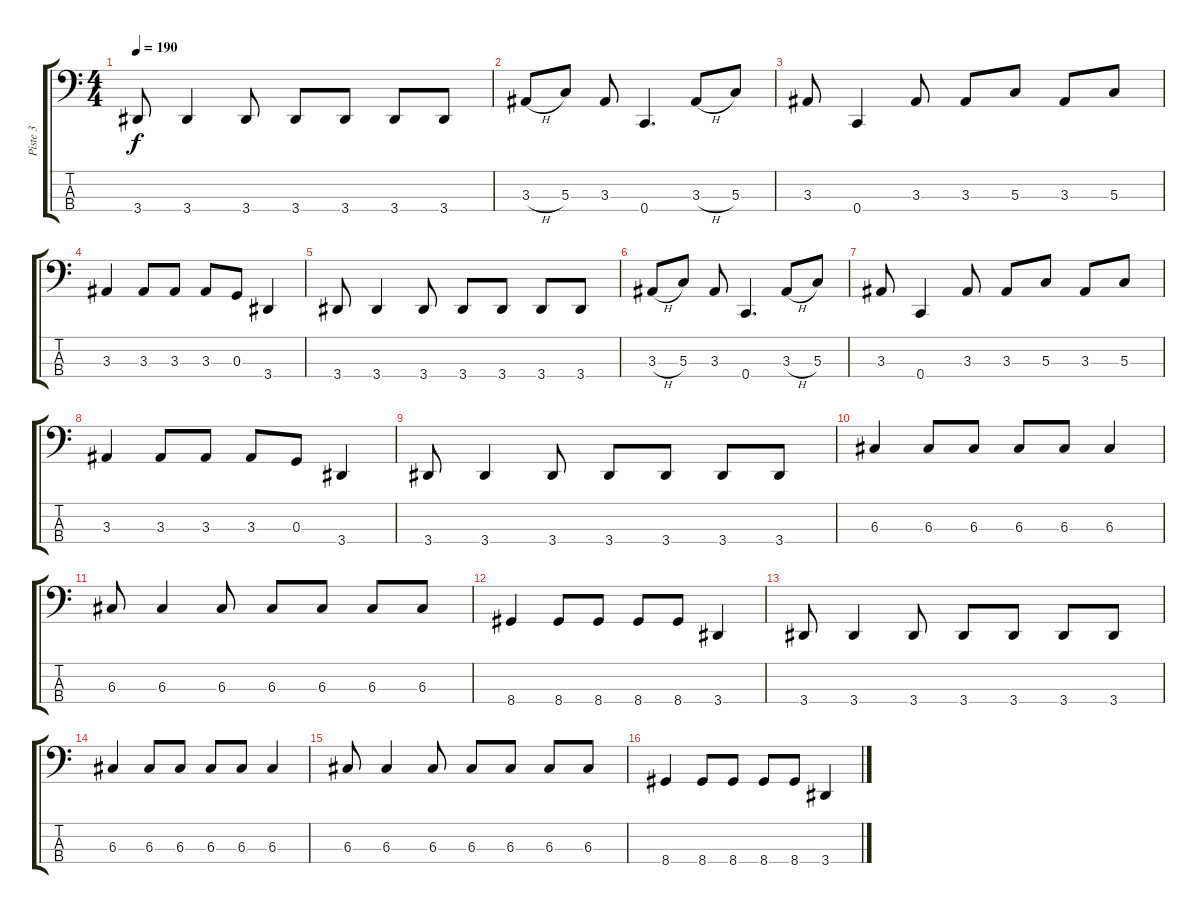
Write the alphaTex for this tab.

\track ("Piste 3" "Piste 3") {instrument electricbassfinger}
\staff {score tabs}
\tuning (F2 C2 G1 C1) {hide}
\ts (4 4)
\tempo 190
\clef f4
\ks c
3.4.8{dy f} 3.4.4 3.4.8 3.4.8 3.4.8 3.4.8 3.4.8 |
3.3{h}.8 5.3.8 3.3.8 0.4.4{d} 3.3{h}.8 5.3.8 |
3.3.8 0.4.4 3.3.8 3.3.8 5.3.8 3.3.8 5.3.8 |
3.3.4 3.3.8 3.3.8 3.3.8 0.3.8 3.4.4 |
3.4.8 3.4.4 3.4.8 3.4.8 3.4.8 3.4.8 3.4.8 |
3.3{h}.8 5.3.8 3.3.8 0.4.4{d} 3.3{h}.8 5.3.8 |
3.3.8 0.4.4 3.3.8 3.3.8 5.3.8 3.3.8 5.3.8 |
3.3.4 3.3.8 3.3.8 3.3.8 0.3.8 3.4.4 |
3.4.8 3.4.4 3.4.8 3.4.8 3.4.8 3.4.8 3.4.8 |
6.3.4 6.3.8 6.3.8 6.3.8 6.3.8 6.3.4 |
6.3.8 6.3.4 6.3.8 6.3.8 6.3.8 6.3.8 6.3.8 |
8.4.4 8.4.8 8.4.8 8.4.8 8.4.8 3.4.4 |
3.4.8 3.4.4 3.4.8 3.4.8 3.4.8 3.4.8 3.4.8 |
6.3.4 6.3.8 6.3.8 6.3.8 6.3.8 6.3.4 |
6.3.8 6.3.4 6.3.8 6.3.8 6.3.8 6.3.8 6.3.8 |
8.4.4 8.4.8 8.4.8 8.4.8 8.4.8 3.4.4
